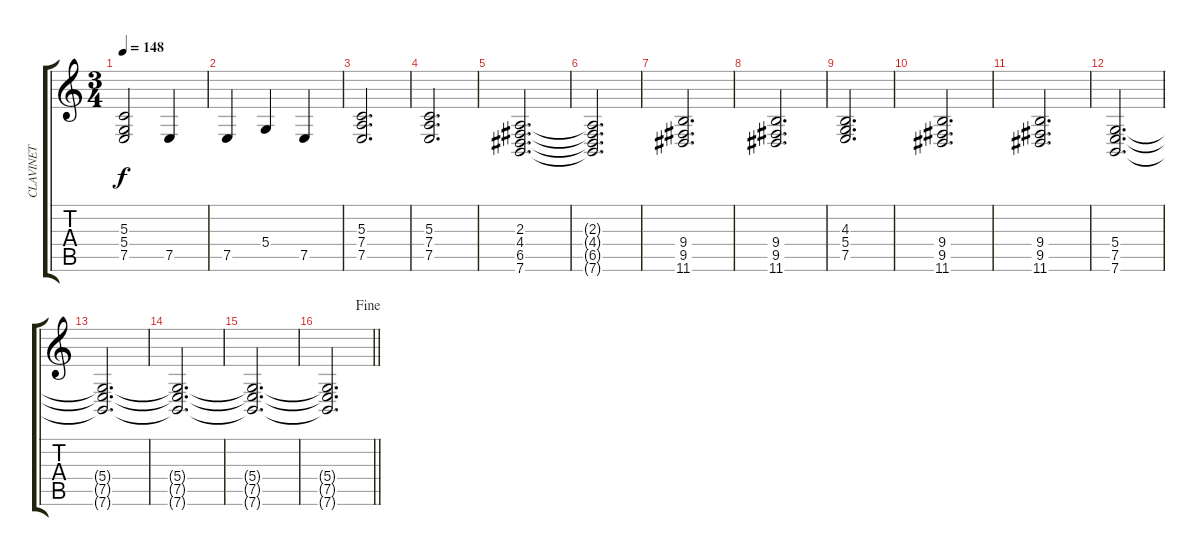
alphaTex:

\track ("CLAVINET" "CLAVINET") {instrument clavinet}
\staff {score tabs}
\tuning (E4 B3 G3 D3 A2 E2) {hide}
\ts (3 4)
\tempo 148
\clef g2
\ks c
(5.3 5.4 7.5).2{dy f} 7.5.4 |
7.5.4 5.4.4 7.5.4 |
(5.3 7.4 7.5).2{d} |
(5.3 7.4 7.5).2{d} |
(2.3 4.4 6.5 7.6).2{d} |
(2.3{t} 4.4{t} 6.5{t} 7.6{t}).2{d} |
(9.4 9.5 11.6).2{d} |
(9.4 9.5 11.6).2{d} |
(4.3 5.4 7.5).2{d} |
(9.4 9.5 11.6).2{d} |
(9.4 9.5 11.6).2{d} |
(5.4 7.5 7.6).2{d} |
(5.4{t} 7.5{t} 7.6{t}).2{d} |
(5.4{t} 7.5{t} 7.6{t}).2{d} |
(5.4{t} 7.5{t} 7.6{t}).2{d} |
\jump fine
\barLineRight lightlight
(5.4{t} 7.5{t} 7.6{t}).2{d}
